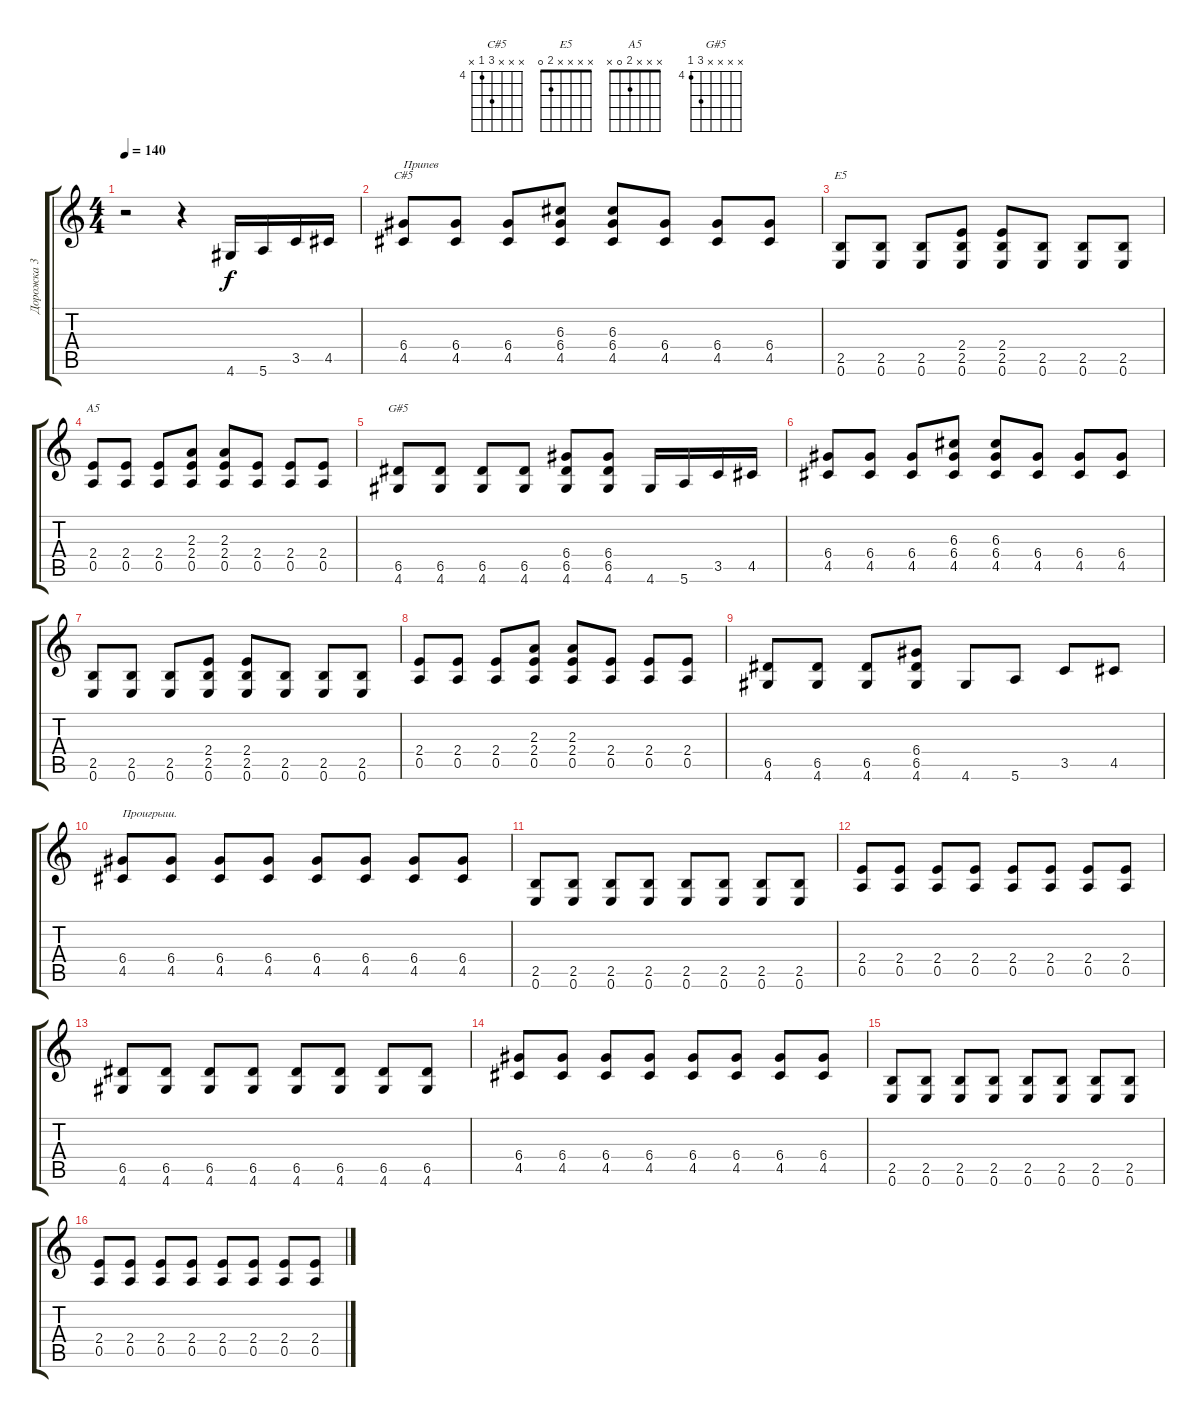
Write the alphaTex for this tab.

\track ("Дорожка 3" "Дорожка 3") {instrument overdrivenguitar}
\staff {score tabs}
\tuning (E4 B3 G3 D3 A2 E2) {hide}
\chord ("C#5" x x x 6 4 x) {firstfret 4}
\chord ("E5" x x x x 2 0)
\chord ("A5" x x x 2 0 x)
\chord ("G#5" x x x x 6 4) {firstfret 4}
\ts (4 4)
\tempo 140
\clef g2
\ks c
r.2{dy f} r.4 4.6.16 5.6.16 3.5.16 4.5.16 |
(6.4 4.5).8{ch "C#5" txt "Припев"} (6.4 4.5).8 (6.4 4.5).8 (6.3 6.4 4.5).8 (6.3 6.4 4.5).8 (6.4 4.5).8 (6.4 4.5).8 (6.4 4.5).8 |
(2.5 0.6).8{ch "E5"} (2.5 0.6).8 (2.5 0.6).8 (2.4 2.5 0.6).8 (2.4 2.5 0.6).8 (2.5 0.6).8 (2.5 0.6).8 (2.5 0.6).8 |
(2.4 0.5).8{ch "A5"} (2.4 0.5).8 (2.4 0.5).8 (2.3 2.4 0.5).8 (2.3 2.4 0.5).8 (2.4 0.5).8 (2.4 0.5).8 (2.4 0.5).8 |
(6.5 4.6).8{ch "G#5"} (6.5 4.6).8 (6.5 4.6).8 (6.5 4.6).8 (6.4 6.5 4.6).8 (6.4 6.5 4.6).8 4.6.16 5.6.16 3.5.16 4.5.16 |
(6.4 4.5).8 (6.4 4.5).8 (6.4 4.5).8 (6.3 6.4 4.5).8 (6.3 6.4 4.5).8 (6.4 4.5).8 (6.4 4.5).8 (6.4 4.5).8 |
(2.5 0.6).8 (2.5 0.6).8 (2.5 0.6).8 (2.4 2.5 0.6).8 (2.4 2.5 0.6).8 (2.5 0.6).8 (2.5 0.6).8 (2.5 0.6).8 |
(2.4 0.5).8 (2.4 0.5).8 (2.4 0.5).8 (2.3 2.4 0.5).8 (2.3 2.4 0.5).8 (2.4 0.5).8 (2.4 0.5).8 (2.4 0.5).8 |
(6.5 4.6).8 (6.5 4.6).8 (6.5 4.6).8 (6.4 6.5 4.6).8 4.6.8 5.6.8 3.5.8 4.5.8 |
(6.4 4.5).8{txt "Проигрыш."} (6.4 4.5).8 (6.4 4.5).8 (6.4 4.5).8 (6.4 4.5).8 (6.4 4.5).8 (6.4 4.5).8 (6.4 4.5).8 |
(2.5 0.6).8 (2.5 0.6).8 (2.5 0.6).8 (2.5 0.6).8 (2.5 0.6).8 (2.5 0.6).8 (2.5 0.6).8 (2.5 0.6).8 |
(2.4 0.5).8 (2.4 0.5).8 (2.4 0.5).8 (2.4 0.5).8 (2.4 0.5).8 (2.4 0.5).8 (2.4 0.5).8 (2.4 0.5).8 |
(6.5 4.6).8 (6.5 4.6).8 (6.5 4.6).8 (6.5 4.6).8 (6.5 4.6).8 (6.5 4.6).8 (6.5 4.6).8 (6.5 4.6).8 |
(6.4 4.5).8 (6.4 4.5).8 (6.4 4.5).8 (6.4 4.5).8 (6.4 4.5).8 (6.4 4.5).8 (6.4 4.5).8 (6.4 4.5).8 |
(2.5 0.6).8 (2.5 0.6).8 (2.5 0.6).8 (2.5 0.6).8 (2.5 0.6).8 (2.5 0.6).8 (2.5 0.6).8 (2.5 0.6).8 |
(2.4 0.5).8 (2.4 0.5).8 (2.4 0.5).8 (2.4 0.5).8 (2.4 0.5).8 (2.4 0.5).8 (2.4 0.5).8 (2.4 0.5).8
